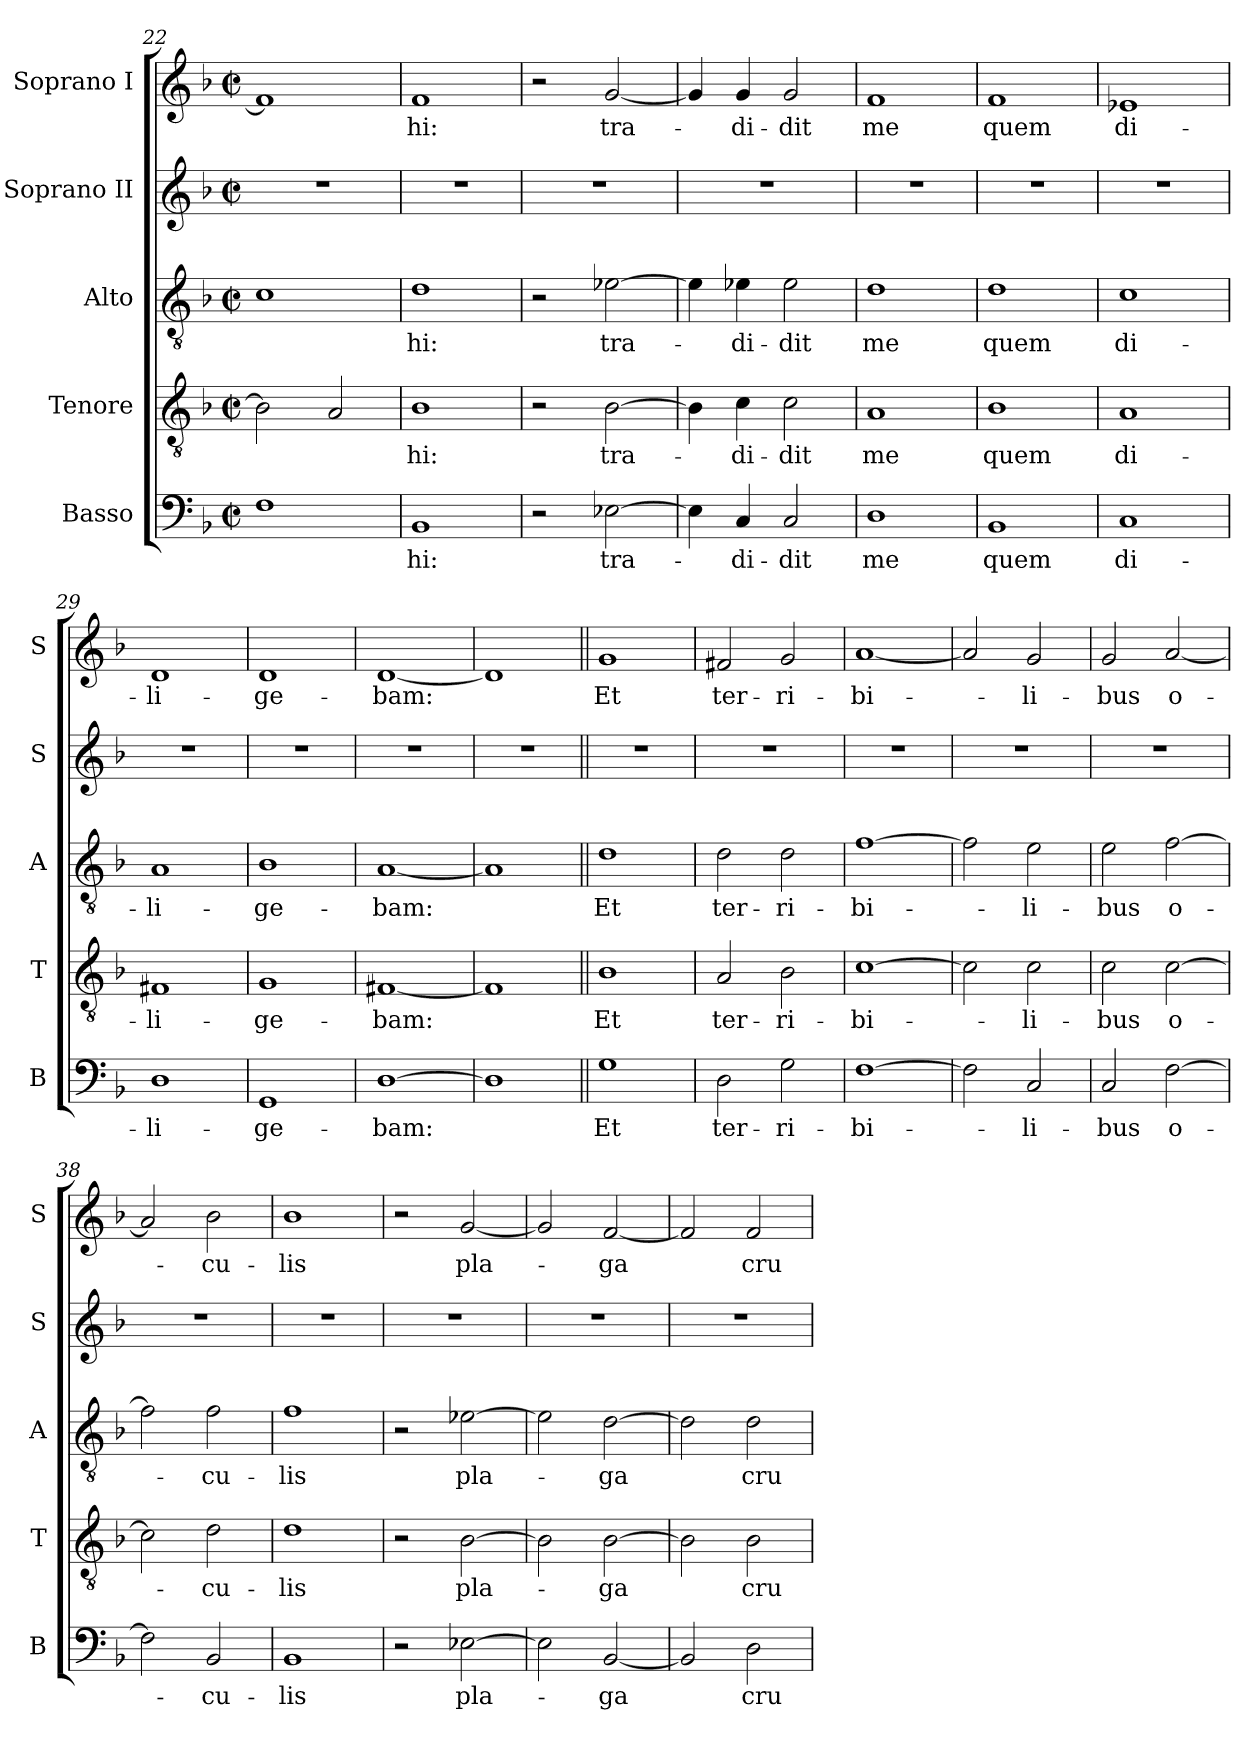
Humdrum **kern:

**kern	**text	**kern	**text	**kern	**text	**kern	**kern	**text
*part5	*part5	*part4	*part4	*part3	*part3	*part2	*part1	*part1
*staff5	*staff5	*staff4	*staff4	*staff3	*staff3	*staff2	*staff1	*staff1
*I"Basso	*	*I"Tenore	*	*I"Alto	*	*I"Soprano II	*I"Soprano I	*
*I'B	*	*I'T	*	*I'A	*	*I'S	*I'S	*
*clefF4	*	*clefGv2	*	*clefGv2	*	*clefG2	*clefG2	*
*k[b-]	*	*k[b-]	*	*k[b-]	*	*k[b-]	*k[b-]	*
*M2/2	*	*M2/2	*	*M2/2	*	*M2/2	*M2/2	*
*met(c|)	*	*met(c|)	*	*met(c|)	*	*met(c|)	*met(c|)	*
=22	=22	=22	=22	=22	=22	=22	=22	=22
1F	.	2B-\]	.	1c	.	1r	1f]	.
.	.	2A/	.	.	.	.	.	.
=23	=23	=23	=23	=23	=23	=23	=23	=23
1BB-	-hi:	1B-	-hi:	1d	-hi:	1r	1f	-hi:
=24	=24	=24	=24	=24	=24	=24	=24	=24
2r	.	2r	.	2r	.	1r	2r	.
[2E-X\	tra-	[2B-\	tra-	[2e-X\	tra-	.	[2g/	tra-
=25	=25	=25	=25	=25	=25	=25	=25	=25
4E-\]	.	4B-\]	.	4e-\]	.	1r	4g/]	.
4C/	-di-	4c\	-di-	4e-X\	-di-	.	4g/	-di-
2C/	-dit	2c\	-dit	2e-\	-dit	.	2g/	-dit
=26	=26	=26	=26	=26	=26	=26	=26	=26
1D	me	1A	me	1d	me	1r	1f	me
=27	=27	=27	=27	=27	=27	=27	=27	=27
1BB-	quem	1B-	quem	1d	quem	1r	1f	quem
=28	=28	=28	=28	=28	=28	=28	=28	=28
1C	di-	1A	di-	1c	di-	1r	1e-X	di-
=29	=29	=29	=29	=29	=29	=29	=29	=29
1D	-li-	1F#X	-li-	1A	-li-	1r	1d	-li-
=30	=30	=30	=30	=30	=30	=30	=30	=30
1GG	-ge-	1G	-ge-	1B-	-ge-	1r	1d	-ge-
=31	=31	=31	=31	=31	=31	=31	=31	=31
[1D	-bam:	[1F#X	-bam:	[1A	-bam:	1r	[1d	-bam:
=32	=32	=32	=32	=32	=32	=32	=32	=32
1D]	.	1F#]	.	1A]	.	1r	1d]	.
=33||	=33||	=33||	=33||	=33||	=33||	=33||	=33||	=33||
1G	Et	1B-	Et	1d	Et	1r	1g	Et
=34	=34	=34	=34	=34	=34	=34	=34	=34
2D\	ter-	2A/	ter-	2d\	ter-	1r	2f#X/	ter-
2G\	-ri-	2B-\	-ri-	2d\	-ri-	.	2g/	-ri-
=35	=35	=35	=35	=35	=35	=35	=35	=35
[1F	-bi-	[1c	-bi-	[1f	-bi-	1r	[1a	-bi-
=36	=36	=36	=36	=36	=36	=36	=36	=36
2F\]	.	2c\]	.	2f\]	.	1r	2a/]	.
2C/	-li-	2c\	-li-	2e\	-li-	.	2g/	-li-
=37	=37	=37	=37	=37	=37	=37	=37	=37
2C/	-bus	2c\	-bus	2e\	-bus	1r	2g/	-bus
[2F\	o-	[2c\	o-	[2f\	o-	.	[2a/	o-
=38	=38	=38	=38	=38	=38	=38	=38	=38
2F\]	.	2c\]	.	2f\]	.	1r	2a/]	.
2BB-/	-cu-	2d\	-cu-	2f\	-cu-	.	2b-\	-cu-
=39	=39	=39	=39	=39	=39	=39	=39	=39
1BB-	-lis	1d	-lis	1f	-lis	1r	1b-	-lis
=40	=40	=40	=40	=40	=40	=40	=40	=40
2r	.	2r	.	2r	.	1r	2r	.
[2E-X\	pla-	[2B-\	pla-	[2e-X\	pla-	.	[2g/	pla-
=41	=41	=41	=41	=41	=41	=41	=41	=41
2E-\]	.	2B-\]	.	2e-\]	.	1r	2g/]	.
[2BB-/	-ga	[2B-\	-ga	[2d\	-ga	.	[2f/	-ga
=42	=42	=42	=42	=42	=42	=42	=42	=42
2BB-/]	.	2B-\]	.	2d\]	.	1r	2f/]	.
2D\	cru-	2B-\	cru-	2d\	cru-	.	2f/	cru-
=	=	=	=	=	=	=	=	=
*-	*-	*-	*-	*-	*-	*-	*-	*-
